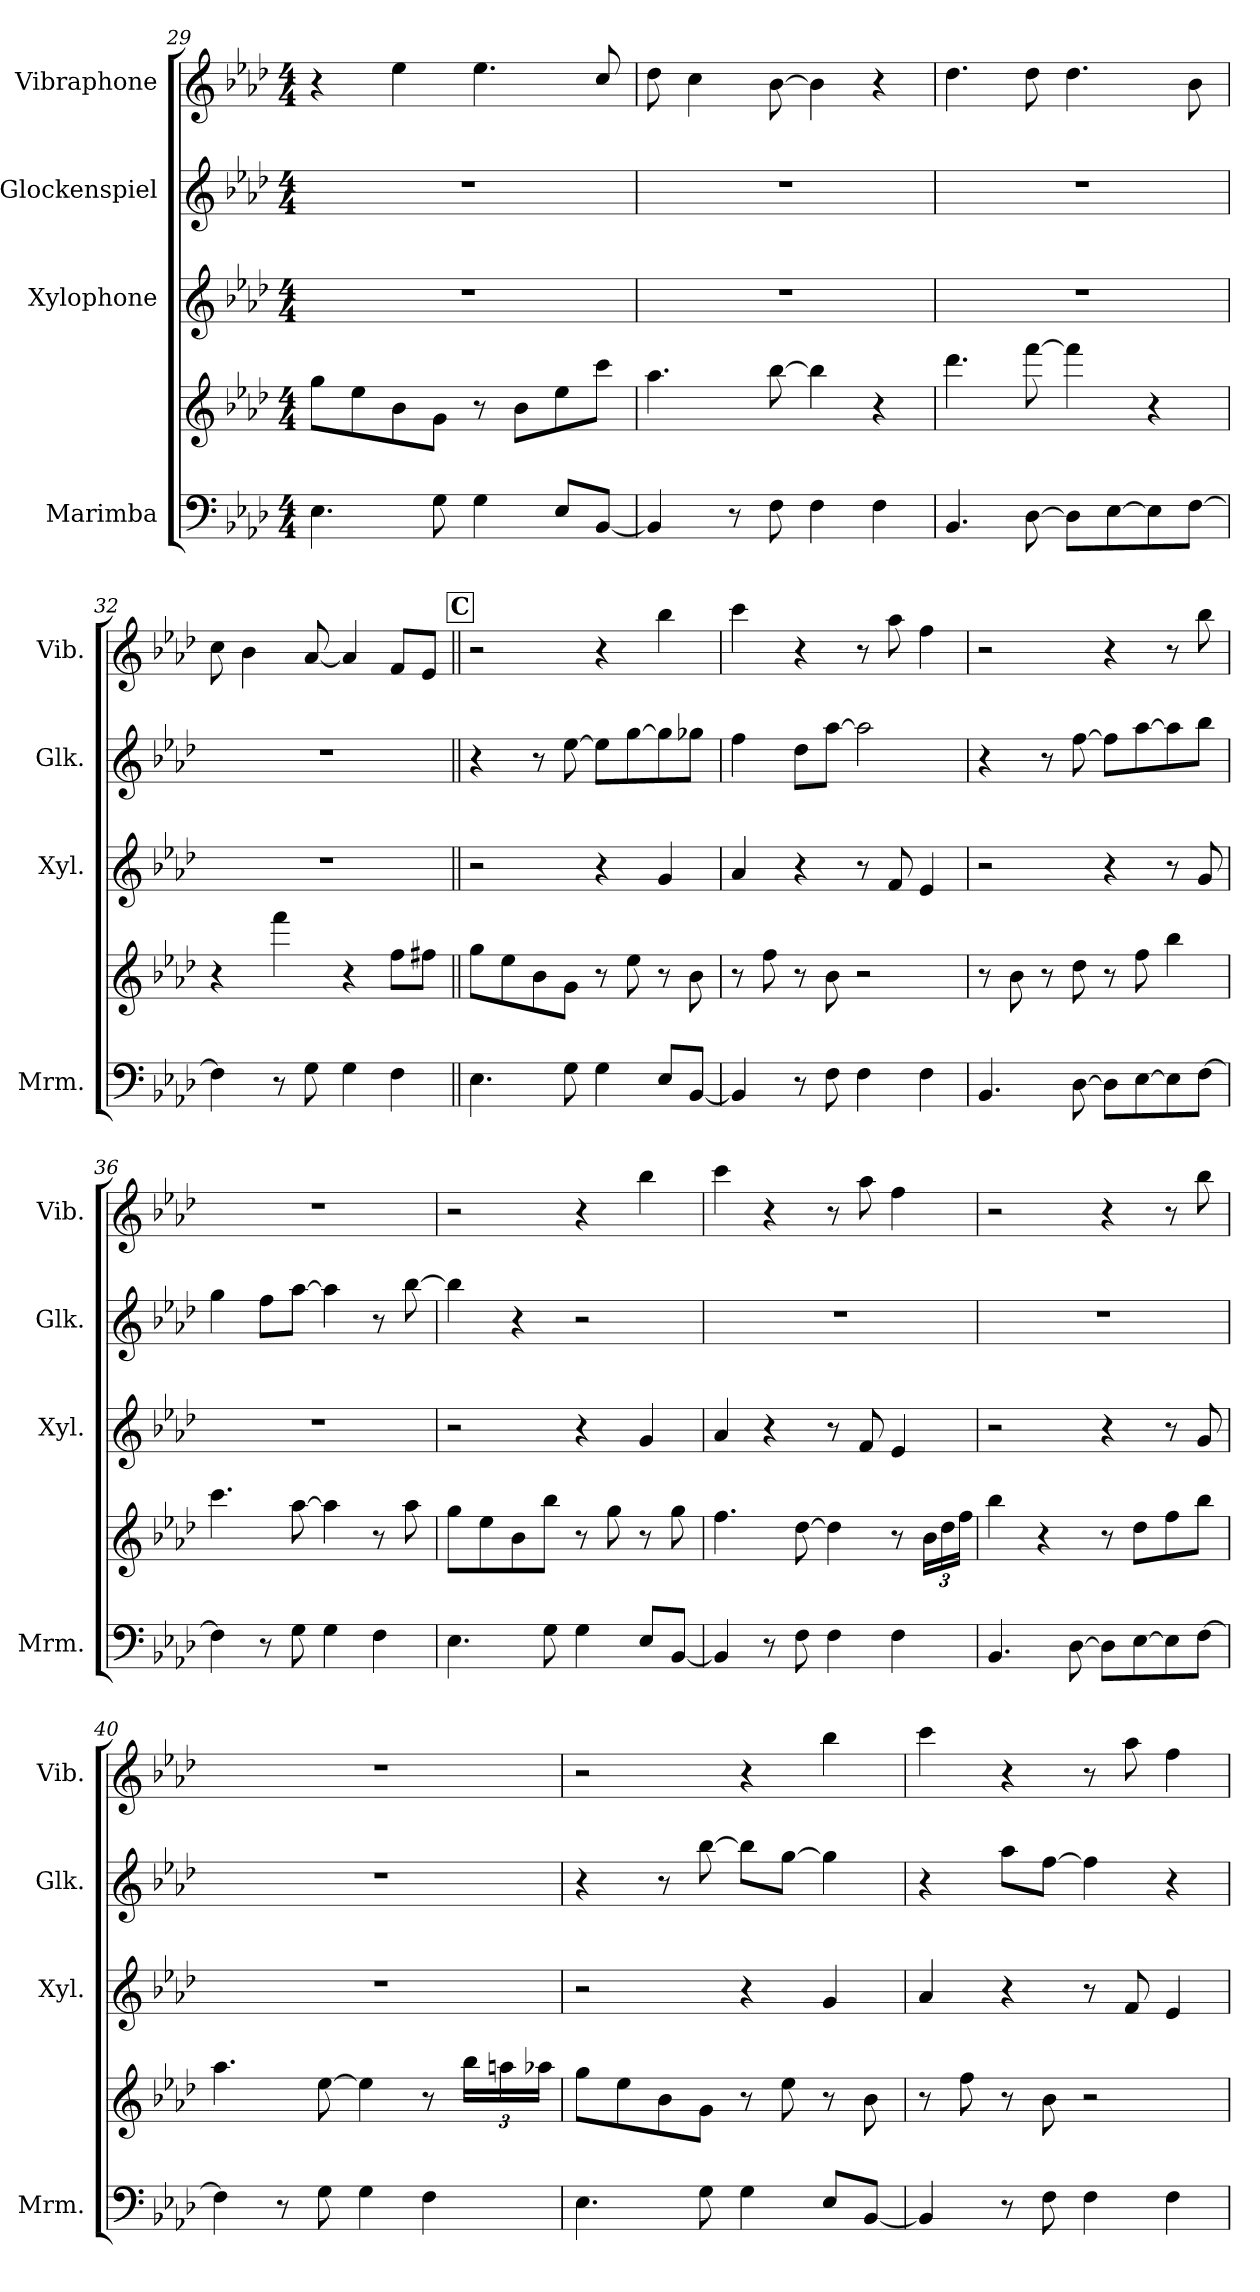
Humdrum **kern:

**kern	**kern	**kern	**kern	**kern
*part4	*part4	*part3	*part2	*part1
*staff5	*staff4	*staff3	*staff2	*staff1
*I"Marimba	*	*I"Xylophone	*I"Glockenspiel	*I"Vibraphone
*I'Mrm.	*	*I'Xyl.	*I'Glk.	*I'Vib.
!!LO:PB:g=z
*clefF4	*clefG2	*clefG2	*clefG2	*clefG2
*	*	*ITrd-7c-12	*ITrd-14c-24	*
*k[b-e-a-d-]	*k[b-e-a-d-]	*k[b-e-a-d-]	*k[b-e-a-d-]	*k[b-e-a-d-]
*M4/4	*M4/4	*M4/4	*M4/4	*M4/4
=29	=29	=29	=29	=29
4.E-\	8gg\L	1r	1r	4r
.	8ee-\	.	.	.
.	8b-\	.	.	4ee-\
8G\	8g\J	.	.	.
4G\	8r	.	.	4.ee-\
.	8b-\L	.	.	.
8E-/L	8ee-\	.	.	.
[8BB-/J	8ccc\J	.	.	8cc/
=30	=30	=30	=30	=30
4BB-/]	4.aa-\	1r	1r	8dd-\
.	.	.	.	4cc\
8r	.	.	.	.
8F\	[8bb-\	.	.	[8b-\
4F\	4bb-\]	.	.	4b-\]
4F\	4r	.	.	4r
=31	=31	=31	=31	=31
4.BB-/	4.ddd-\	1r	1r	4.dd-\
[8D-\	[8fff\	.	.	8dd-\
8D-\L]	4fff\]	.	.	4.dd-\
[8E-\	.	.	.	.
8E-\]	4r	.	.	.
[8F\J	.	.	.	8b-\
=32	=32	=32	=32	=32
4F\]	4r	1r	1r	8cc\
.	.	.	.	4b-\
8r	4fff\	.	.	.
8G\	.	.	.	[8a-/
4G\	4r	.	.	4a-/]
4F\	8ff\L	.	.	8f/L
.	8ff#X\J	.	.	8e-/J
!!LO:REH:place=s1:a:B:fs=14:t=C
=33||	=33||	=33||	=33||	=33||
4.E-\	8gg\L	2r	4r	2r
.	8ee-\	.	.	.
.	8b-\	.	8r	.
8G\	8g\J	.	[8eeee-\	.
4G\	8r	4r	8eeee-\L]	4r
.	8ee-\	.	[8gggg\	.
8E-/L	8r	4gg/	8gggg\]	4bb-\
[8BB-/J	8b-\	.	8gggg-X\J	.
!!LO:LB:g=z
=34	=34	=34	=34	=34
4BB-/]	8r	4aa-/	4ffff\	4ccc\
.	8ff\	.	.	.
8r	8r	4r	8dddd-\L	4r
8F\	8b-\	.	[8aaaa-\J	.
4F\	2r	8r	2aaaa-\]	8r
.	.	8ff/	.	8aa-\
4F\	.	4ee-/	.	4ff\
=35	=35	=35	=35	=35
4.BB-/	8r	2r	4r	2r
.	8b-\	.	.	.
.	8r	.	8r	.
[8D-\	8dd-\	.	[8ffff\	.
8D-\L]	8r	4r	8ffff\L]	4r
[8E-\	8ff\	.	[8aaaa-\	.
8E-\]	4bb-\	8r	8aaaa-\]	8r
[8F\J	.	8gg/	8bbbb-\J	8bb-\
=36	=36	=36	=36	=36
4F\]	4.ccc\	1r	4gggg\	1r
8r	.	.	8ffff\L	.
8G\	[8aa-\	.	[8aaaa-\J	.
4G\	4aa-\]	.	4aaaa-\]	.
4F\	8r	.	8r	.
.	8aa-\	.	[8bbbb-\	.
=37	=37	=37	=37	=37
4.E-\	8gg\L	2r	4bbbb-\]	2r
.	8ee-\	.	.	.
.	8b-\	.	4r	.
8G\	8bb-\J	.	.	.
4G\	8r	4r	2r	4r
.	8gg\	.	.	.
8E-/L	8r	4gg/	.	4bb-\
[8BB-/J	8gg\	.	.	.
=38	=38	=38	=38	=38
4BB-/]	4.ff\	4aa-/	1r	4ccc\
8r	.	4r	.	4r
8F\	[8dd-\	.	.	.
4F\	4dd-\]	8r	.	8r
.	.	8ff/	.	8aa-\
4F\	8r	4ee-/	.	4ff\
*	*Xbrackettup	*	*	*
.	24b-\LL	.	.	.
.	24dd-\	.	.	.
.	24ff\JJ	.	.	.
!!LO:LB:g=z
=39	=39	=39	=39	=39
4.BB-/	4bb-\	2r	1r	2r
.	4r	.	.	.
[8D-\	.	.	.	.
8D-\L]	8r	4r	.	4r
[8E-\	8dd-\L	.	.	.
8E-\]	8ff\	8r	.	8r
[8F\J	8bb-\J	8gg/	.	8bb-\
=40	=40	=40	=40	=40
4F\]	4.aa-\	1r	1r	1r
8r	.	.	.	.
8G\	[8ee-\	.	.	.
4G\	4ee-\]	.	.	.
4F\	8r	.	.	.
.	24bb-\LL	.	.	.
.	24aan\	.	.	.
.	24aa-X\JJ	.	.	.
=41	=41	=41	=41	=41
4.E-\	8gg\L	2r	4r	2r
.	8ee-\	.	.	.
.	8b-\	.	8r	.
8G\	8g\J	.	[8bbbb-\	.
4G\	8r	4r	8bbbb-\L]	4r
.	8ee-\	.	[8gggg\J	.
8E-/L	8r	4gg/	4gggg\]	4bb-\
[8BB-/J	8b-\	.	.	.
=42	=42	=42	=42	=42
4BB-/]	8r	4aa-/	4r	4ccc\
.	8ff\	.	.	.
8r	8r	4r	8aaaa-\L	4r
8F\	8b-\	.	[8ffff\J	.
4F\	2r	8r	4ffff\]	8r
.	.	8ff/	.	8aa-\
4F\	.	4ee-/	4r	4ff\
=	=	=	=	=
*-	*-	*-	*-	*-
